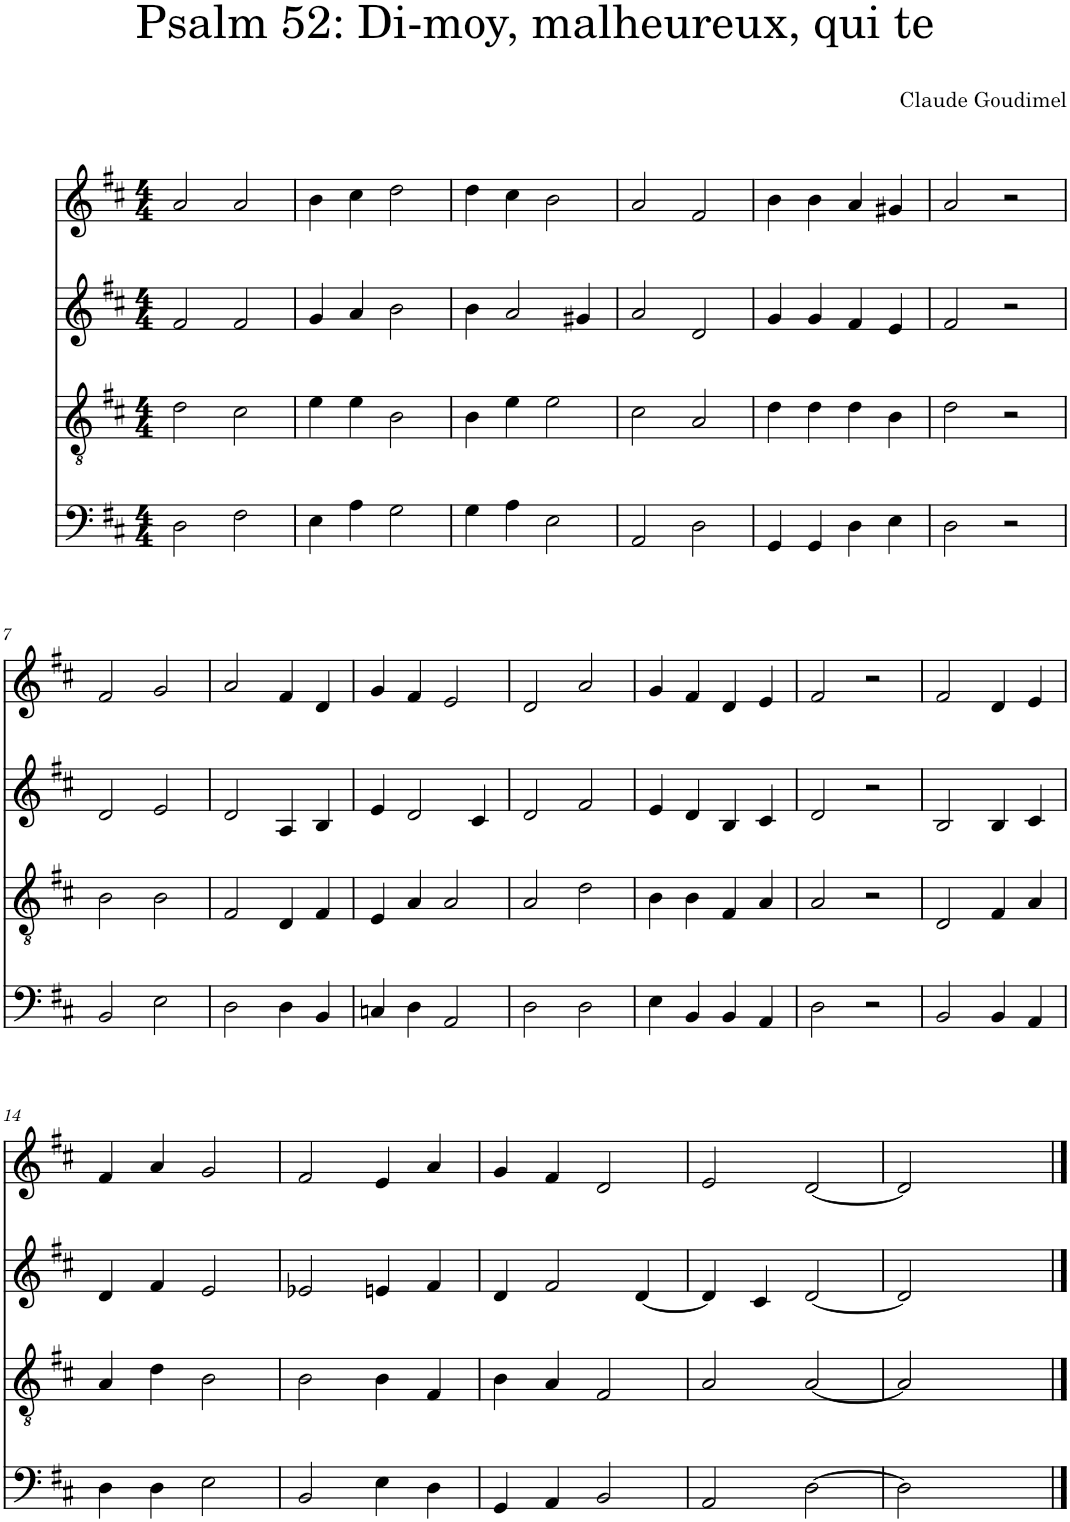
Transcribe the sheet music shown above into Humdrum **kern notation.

**kern	**kern	**kern	**kern
*part4	*part3	*part2	*part1
*staff4	*staff3	*staff2	*staff1
*I"Piano	*I"Piano	*I"Piano	*I"Piano
*I'Pno	*I'Pno	*I'Pno	*I'Pno
*clefF4	*clefGv2	*clefG2	*clefG2
*k[f#c#]	*k[f#c#]	*k[f#c#]	*k[f#c#]
*M4/4	*M4/4	*M4/4	*M4/4
=1	=1	=1	=1
2D\	2d\	2f#/	2a/
2F#\	2c#\	2f#/	2a/
=2	=2	=2	=2
4E\	4e\	4g/	4b\
4A\	4e\	4a/	4cc#\
2G\	2B\	2b\	2dd\
=3	=3	=3	=3
4G\	4B\	4b\	4dd\
4A\	4e\	2a/	4cc#\
2E\	2e\	.	2b\
.	.	4g#X/	.
=4	=4	=4	=4
2AA/	2c#\	2a/	2a/
2D\	2A/	2d/	2f#/
=5	=5	=5	=5
4GG/	4d\	4g/	4b\
4GG/	4d\	4g/	4b\
4D\	4d\	4f#/	4a/
4E\	4B\	4e/	4g#X/
=6	=6	=6	=6
2D\	2d\	2f#/	2a/
2r	2r	2r	2r
!!LO:LB:g=z
=7	=7	=7	=7
2BB/	2B\	2d/	2f#/
2E\	2B\	2e/	2g/
=8	=8	=8	=8
2D\	2F#/	2d/	2a/
4D\	4D/	4A/	4f#/
4BB/	4F#/	4B/	4d/
=9	=9	=9	=9
4Cn/	4E/	4e/	4g/
4D\	4A/	2d/	4f#/
2AA/	2A/	.	2e/
.	.	4c#/	.
=10	=10	=10	=10
2D\	2A/	2d/	2d/
2D\	2d\	2f#/	2a/
=11	=11	=11	=11
4E\	4B\	4e/	4g/
4BB/	4B\	4d/	4f#/
4BB/	4F#/	4B/	4d/
4AA/	4A/	4c#/	4e/
=12	=12	=12	=12
2D\	2A/	2d/	2f#/
2r	2r	2r	2r
=13	=13	=13	=13
2BB/	2D/	2B/	2f#/
4BB/	4F#/	4B/	4d/
4AA/	4A/	4c#/	4e/
!!LO:LB:g=z
=14	=14	=14	=14
4D\	4A/	4d/	4f#/
4D\	4d\	4f#/	4a/
2E\	2B\	2e/	2g/
=15	=15	=15	=15
2BB/	2B\	2e-X/	2f#/
4E\	4B\	4en/	4e/
4D\	4F#/	4f#/	4a/
=16	=16	=16	=16
4GG/	4B\	4d/	4g/
4AA/	4A/	2f#/	4f#/
2BB/	2F#/	.	2d/
.	.	[4d/	.
=17	=17	=17	=17
2AA/	2A/	4d/]	2e/
.	.	4c#/	.
[2D\	[2A/	[2d/	[2d/
=18	=18	=18	=18
2D\]	2A/]	2d/]	2d/]
2ryy	2ryy	2ryy	2ryy
==	==	==	==
*-	*-	*-	*-
